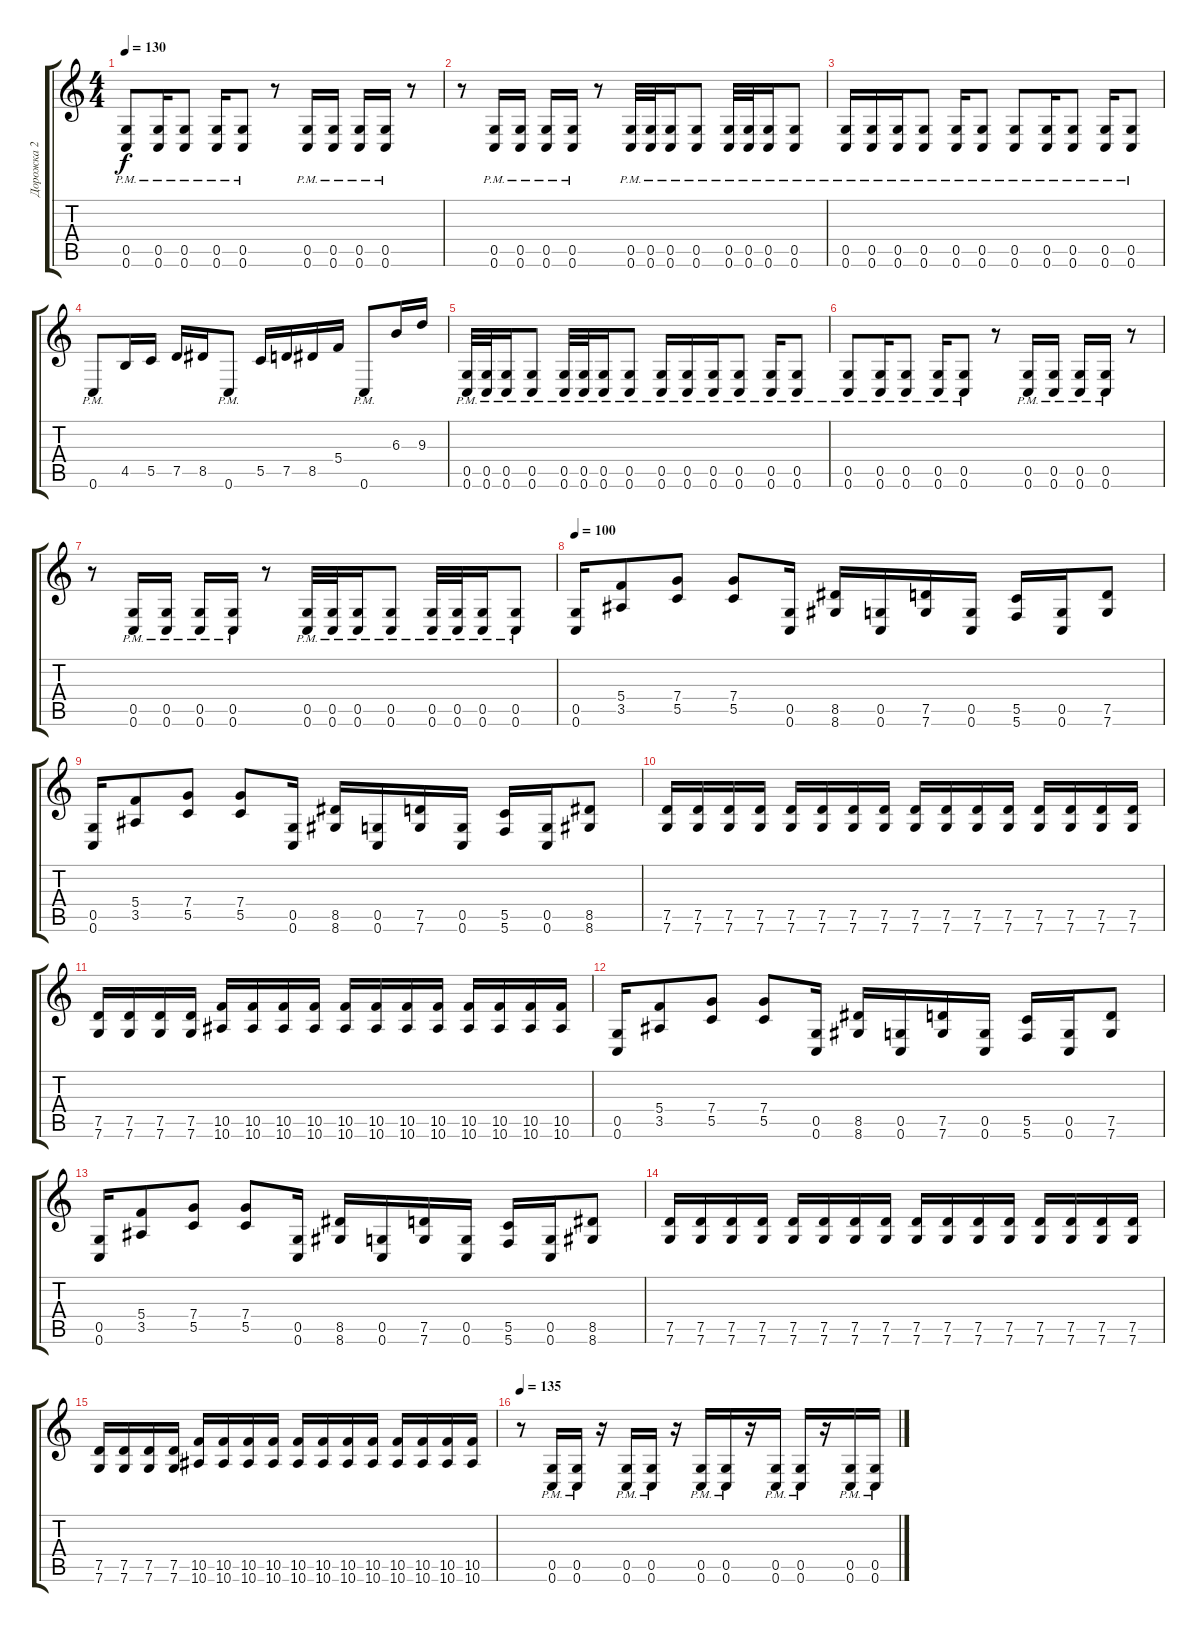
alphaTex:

\track ("Дорожка 2" "Дорожка 2") {instrument distortionguitar}
\staff {score tabs}
\tuning (D4 A3 F3 C3 G2 C2) {hide}
\ts (4 4)
\tempo 130
\clef g2
\ks c
(0.5{pm} 0.6{pm}).8{dy f} (0.5{pm} 0.6{pm}).16 (0.5{pm} 0.6{pm}).8 (0.5{pm} 0.6{pm}).16 (0.5{pm} 0.6{pm}).8 r.8 (0.5{pm} 0.6{pm}).16 (0.5{pm} 0.6{pm}).16 (0.5{pm} 0.6{pm}).16 (0.5{pm} 0.6{pm}).16 r.8 |
r.8 (0.5{pm} 0.6{pm}).16 (0.5{pm} 0.6{pm}).16 (0.5{pm} 0.6{pm}).16 (0.5{pm} 0.6{pm}).16 r.8 (0.5{pm} 0.6{pm}).32 (0.5{pm} 0.6{pm}).32 (0.5{pm} 0.6{pm}).16 (0.5{pm} 0.6{pm}).8 (0.5{pm} 0.6{pm}).32 (0.5{pm} 0.6{pm}).32 (0.5{pm} 0.6{pm}).16 (0.5{pm} 0.6{pm}).8 |
(0.5{pm} 0.6{pm}).16 (0.5{pm} 0.6{pm}).16 (0.5{pm} 0.6{pm}).16 (0.5{pm} 0.6{pm}).8 (0.5{pm} 0.6{pm}).16 (0.5{pm} 0.6{pm}).8 (0.5{pm} 0.6{pm}).8 (0.5{pm} 0.6{pm}).16 (0.5{pm} 0.6{pm}).8 (0.5{pm} 0.6{pm}).16 (0.5{pm} 0.6{pm}).8 |
0.6{pm}.8 4.5.16 5.5.16 7.5.16 8.5.16 0.6{pm}.8 5.5.16 7.5.16 8.5.16 5.4.16 0.6{pm}.8 6.3.16 9.3.16 |
(0.5{pm} 0.6{pm}).32 (0.5{pm} 0.6{pm}).32 (0.5{pm} 0.6{pm}).16 (0.5{pm} 0.6{pm}).8 (0.5{pm} 0.6{pm}).32 (0.5{pm} 0.6{pm}).32 (0.5{pm} 0.6{pm}).16 (0.5{pm} 0.6{pm}).8 (0.5{pm} 0.6{pm}).16 (0.5{pm} 0.6{pm}).16 (0.5{pm} 0.6{pm}).16 (0.5{pm} 0.6{pm}).8 (0.5{pm} 0.6{pm}).16 (0.5{pm} 0.6{pm}).8 |
(0.5{pm} 0.6{pm}).8 (0.5{pm} 0.6{pm}).16 (0.5{pm} 0.6{pm}).8 (0.5{pm} 0.6{pm}).16 (0.5{pm} 0.6{pm}).8 r.8 (0.5{pm} 0.6{pm}).16 (0.5{pm} 0.6{pm}).16 (0.5{pm} 0.6{pm}).16 (0.5{pm} 0.6{pm}).16 r.8 |
r.8 (0.5{pm} 0.6{pm}).16 (0.5{pm} 0.6{pm}).16 (0.5{pm} 0.6{pm}).16 (0.5{pm} 0.6{pm}).16 r.8 (0.5{pm} 0.6{pm}).32 (0.5{pm} 0.6{pm}).32 (0.5{pm} 0.6{pm}).16 (0.5{pm} 0.6{pm}).8 (0.5{pm} 0.6{pm}).32 (0.5{pm} 0.6{pm}).32 (0.5{pm} 0.6{pm}).16 (0.5{pm} 0.6{pm}).8 |
\tempo 100
(0.5 0.6).16 (5.4 3.5).8 (7.4 5.5).8 (7.4 5.5).8 (0.5 0.6).16 (8.5 8.6).16 (0.5 0.6).16 (7.5 7.6).16 (0.5 0.6).16 (5.5 5.6).16 (0.5 0.6).16 (7.5 7.6).8 |
(0.5 0.6).16 (5.4 3.5).8 (7.4 5.5).8 (7.4 5.5).8 (0.5 0.6).16 (8.5 8.6).16 (0.5 0.6).16 (7.5 7.6).16 (0.5 0.6).16 (5.5 5.6).16 (0.5 0.6).16 (8.5 8.6).8 |
(7.5 7.6).16 (7.5 7.6).16 (7.5 7.6).16 (7.5 7.6).16 (7.5 7.6).16 (7.5 7.6).16 (7.5 7.6).16 (7.5 7.6).16 (7.5 7.6).16 (7.5 7.6).16 (7.5 7.6).16 (7.5 7.6).16 (7.5 7.6).16 (7.5 7.6).16 (7.5 7.6).16 (7.5 7.6).16 |
(7.5 7.6).16 (7.5 7.6).16 (7.5 7.6).16 (7.5 7.6).16 (10.5 10.6).16 (10.5 10.6).16 (10.5 10.6).16 (10.5 10.6).16 (10.5 10.6).16 (10.5 10.6).16 (10.5 10.6).16 (10.5 10.6).16 (10.5 10.6).16 (10.5 10.6).16 (10.5 10.6).16 (10.5 10.6).16 |
(0.5 0.6).16 (5.4 3.5).8 (7.4 5.5).8 (7.4 5.5).8 (0.5 0.6).16 (8.5 8.6).16 (0.5 0.6).16 (7.5 7.6).16 (0.5 0.6).16 (5.5 5.6).16 (0.5 0.6).16 (7.5 7.6).8 |
(0.5 0.6).16 (5.4 3.5).8 (7.4 5.5).8 (7.4 5.5).8 (0.5 0.6).16 (8.5 8.6).16 (0.5 0.6).16 (7.5 7.6).16 (0.5 0.6).16 (5.5 5.6).16 (0.5 0.6).16 (8.5 8.6).8 |
(7.5 7.6).16 (7.5 7.6).16 (7.5 7.6).16 (7.5 7.6).16 (7.5 7.6).16 (7.5 7.6).16 (7.5 7.6).16 (7.5 7.6).16 (7.5 7.6).16 (7.5 7.6).16 (7.5 7.6).16 (7.5 7.6).16 (7.5 7.6).16 (7.5 7.6).16 (7.5 7.6).16 (7.5 7.6).16 |
(7.5 7.6).16 (7.5 7.6).16 (7.5 7.6).16 (7.5 7.6).16 (10.5 10.6).16 (10.5 10.6).16 (10.5 10.6).16 (10.5 10.6).16 (10.5 10.6).16 (10.5 10.6).16 (10.5 10.6).16 (10.5 10.6).16 (10.5 10.6).16 (10.5 10.6).16 (10.5 10.6).16 (10.5 10.6).16 |
\tempo 135
r.8 (0.5{pm} 0.6{pm}).16 (0.5{pm} 0.6{pm}).16 r.16 (0.5{pm} 0.6{pm}).16 (0.5{pm} 0.6{pm}).16 r.16 (0.5{pm} 0.6{pm}).16 (0.5{pm} 0.6{pm}).16 r.16 (0.5{pm} 0.6{pm}).16 (0.5{pm} 0.6{pm}).16 r.16 (0.5{pm} 0.6{pm}).16 (0.5{pm} 0.6{pm}).16
